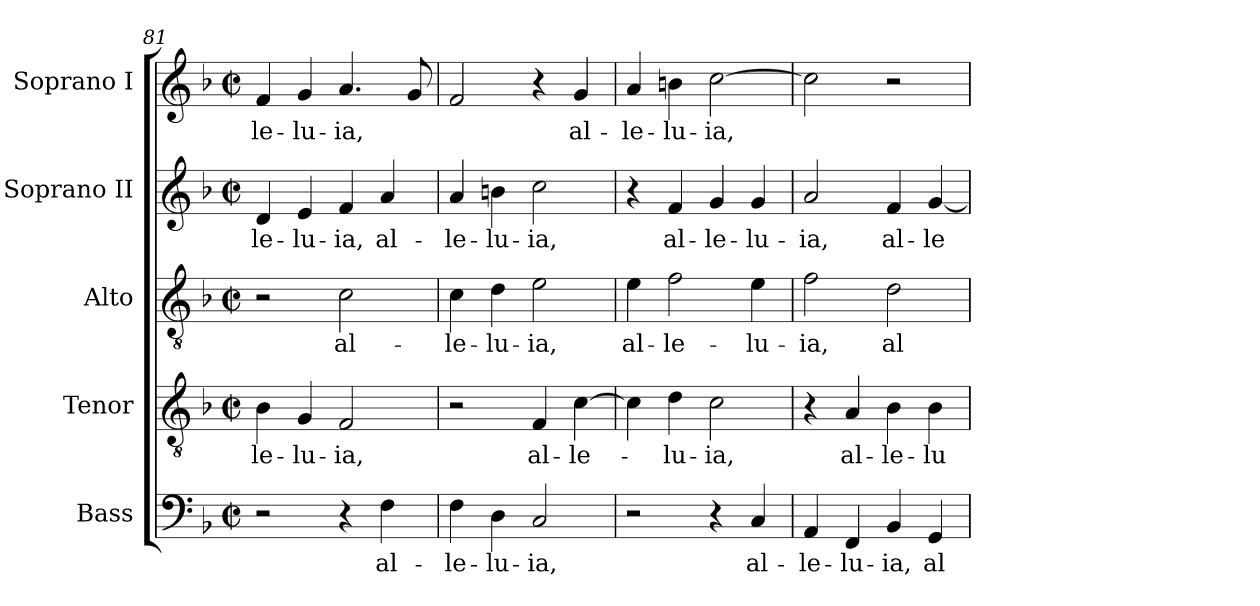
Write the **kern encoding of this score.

**kern	**text	**kern	**text	**kern	**text	**kern	**text	**kern	**text
*part5	*part5	*part4	*part4	*part3	*part3	*part2	*part2	*part1	*part1
*staff5	*staff5	*staff4	*staff4	*staff3	*staff3	*staff2	*staff2	*staff1	*staff1
*I"Bass	*	*I"Tenor	*	*I"Alto	*	*I"Soprano II	*	*I"Soprano I	*
*I'B	*	*I'T	*	*I'A	*	*I'S 2	*	*I'S 1	*
!!LO:PB:g=z
*clefF4	*	*clefGv2	*	*clefGv2	*	*clefG2	*	*clefG2	*
*ITrd7c12	*	*ITrd7c12	*	*	*	*	*	*	*
*k[b-]	*	*k[b-]	*	*k[b-]	*	*k[b-]	*	*k[b-]	*
*F:	*	*F:	*	*F:	*	*F:	*	*F:	*
*M2/2	*	*M2/2	*	*M2/2	*	*M2/2	*	*M2/2	*
*met(c|)	*	*met(c|)	*	*met(c|)	*	*met(c|)	*	*met(c|)	*
=81	=81	=81	=81	=81	=81	=81	=81	=81	=81
!	!	!	!LO:LY:b:color=#000000	!	!	!	!	!	!
!	!	!	!	!	!	!	!LO:LY:b:color=#000000	!	!
!	!	!	!	!	!	!	!	!	!LO:LY:b:color=#000000
2r	.	4BB-i\	-le-	2r	.	4di/	-le-	4fi/	-le-
!	!	!	!LO:LY:b:color=#000000	!	!	!	!	!	!
!	!	!	!	!	!	!	!LO:LY:b:color=#000000	!	!
!	!	!	!	!	!	!	!	!	!LO:LY:b:color=#000000
.	.	4GGi/	-lu-	.	.	4ei/	-lu-	4gi/	-lu-
!	!	!	!LO:LY:b:color=#000000	!	!	!	!	!	!
!	!	!	!	!	!LO:LY:b:color=#000000	!	!	!	!
!	!	!	!	!	!	!	!LO:LY:b:color=#000000	!	!
!	!	!	!	!	!	!	!	!	!LO:LY:b:color=#000000
4r	.	2FFi/	-ia,	2ci\	al-	4fi/	-ia,	4.ai/	-ia,
!	!LO:LY:b:color=#000000	!	!	!	!	!	!	!	!
!	!	!	!	!	!	!	!LO:LY:b:color=#000000	!	!
4FFi\	al-	.	.	.	.	4ai/	al-	.	.
.	.	.	.	.	.	.	.	8gi/	.
=82	=82	=82	=82	=82	=82	=82	=82	=82	=82
!	!LO:LY:b:color=#000000	!	!	!	!	!	!	!	!
!	!	!	!	!	!LO:LY:b:color=#000000	!	!	!	!
!	!	!	!	!	!	!	!LO:LY:b:color=#000000	!	!
4FFi\	-le-	2r	.	4ci\	-le-	4ai/	-le-	2fi/	.
!	!LO:LY:b:color=#000000	!	!	!	!	!	!	!	!
!	!	!	!	!	!LO:LY:b:color=#000000	!	!	!	!
!	!	!	!	!	!	!	!LO:LY:b:color=#000000	!	!
4DDi\	-lu-	.	.	4di\	-lu-	4bni\	-lu-	.	.
!	!LO:LY:b:color=#000000	!	!	!	!	!	!	!	!
!	!	!	!LO:LY:b:color=#000000	!	!	!	!	!	!
!	!	!	!	!	!LO:LY:b:color=#000000	!	!	!	!
!	!	!	!	!	!	!	!LO:LY:b:color=#000000	!	!
2CCi/	-ia,	4FFi/	al-	2ei\	-ia,	2cci\	-ia,	4r	.
!	!	!	!LO:LY:b:color=#000000	!	!	!	!	!	!
!	!	!	!	!	!	!	!	!	!LO:LY:b:color=#000000
.	.	[>4Ci\	-le-	.	.	.	.	4gi/	al-
=83	=83	=83	=83	=83	=83	=83	=83	=83	=83
!	!	!	!	!	!LO:LY:b:color=#000000	!	!	!	!
!	!	!	!	!	!	!	!	!	!LO:LY:b:color=#000000
2r	.	4Ci\]	.	4ei\	al-	4r	.	4ai/	-le-
!	!	!	!LO:LY:b:color=#000000	!	!	!	!	!	!
!	!	!	!	!	!LO:LY:b:color=#000000	!	!	!	!
!	!	!	!	!	!	!	!LO:LY:b:color=#000000	!	!
!	!	!	!	!	!	!	!	!	!LO:LY:b:color=#000000
.	.	4Di\	-lu-	2fi\	-le-	4fi/	al-	4bni\	-lu-
!	!	!	!LO:LY:b:color=#000000	!	!	!	!	!	!
!	!	!	!	!	!	!	!LO:LY:b:color=#000000	!	!
!	!	!	!	!	!	!	!	!	!LO:LY:b:color=#000000
4r	.	2Ci\	-ia,	.	.	4gi/	-le-	[>2cci\	-ia,
!	!LO:LY:b:color=#000000	!	!	!	!	!	!	!	!
!	!	!	!	!	!LO:LY:b:color=#000000	!	!	!	!
!	!	!	!	!	!	!	!LO:LY:b:color=#000000	!	!
4CCi/	al-	.	.	4ei\	-lu-	4gi/	-lu-	.	.
=84	=84	=84	=84	=84	=84	=84	=84	=84	=84
!	!LO:LY:b:color=#000000	!	!	!	!	!	!	!	!
!	!	!	!	!	!LO:LY:b:color=#000000	!	!	!	!
!	!	!	!	!	!	!	!LO:LY:b:color=#000000	!	!
4AAAi/	-le-	4r	.	2fi\	-ia,	2ai/	-ia,	2cci\]	.
!	!LO:LY:b:color=#000000	!	!	!	!	!	!	!	!
!	!	!	!LO:LY:b:color=#000000	!	!	!	!	!	!
4FFFi/	-lu-	4AAi/	al-	.	.	.	.	.	.
!	!LO:LY:b:color=#000000	!	!	!	!	!	!	!	!
!	!	!	!LO:LY:b:color=#000000	!	!	!	!	!	!
!	!	!	!	!	!LO:LY:b:color=#000000	!	!	!	!
!	!	!	!	!	!	!	!LO:LY:b:color=#000000	!	!
4BBB-i/	-ia,	4BB-i\	-le-	2di\	al-	4fi/	al-	2r	.
!	!LO:LY:b:color=#000000	!	!	!	!	!	!	!	!
!	!	!	!LO:LY:b:color=#000000	!	!	!	!	!	!
!	!	!	!	!	!	!	!LO:LY:b:color=#000000	!	!
4GGGi/	al-	4BB-i\	-lu-	.	.	[<4gi/	-le-	.	.
=	=	=	=	=	=	=	=	=	=
*-	*-	*-	*-	*-	*-	*-	*-	*-	*-
